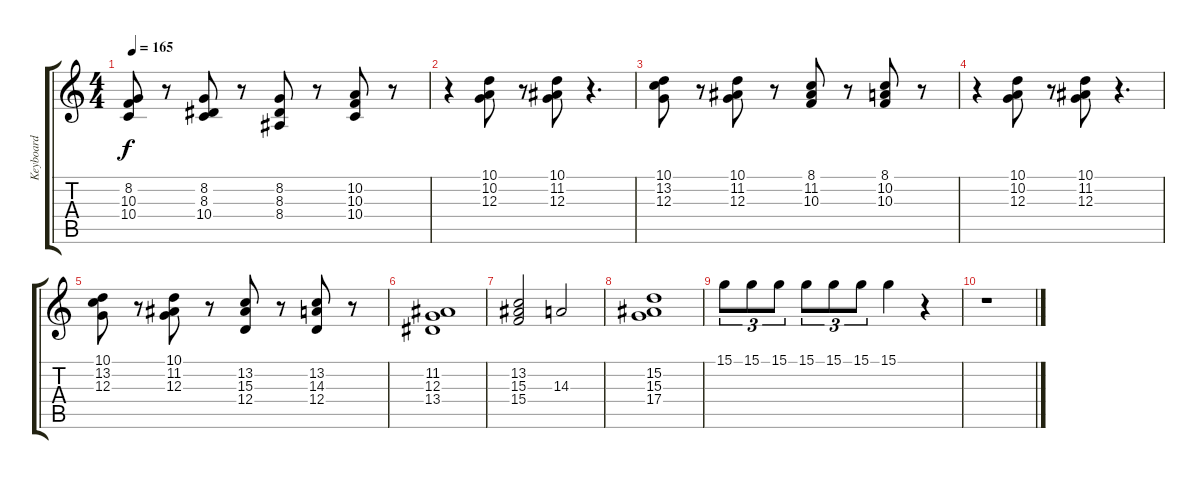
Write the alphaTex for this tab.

\track ("Keyboard " "Keyboard ") {instrument stringensemble1}
\staff {score tabs}
\tuning (E4 B3 G3 D3 A2 E2) {hide}
\ts (4 4)
\tempo 165
\clef g2
\ks c
(8.2 10.3 10.4).8{dy f} r.8 (8.2 8.3 10.4).8 r.8 (8.2 8.3 8.4).8 r.8 (10.2 10.3 10.4).8 r.8 |
r.4 (10.1 10.2 12.3).8 r.8 (10.1 11.2 12.3).8 r.4{d} |
(10.1 13.2 12.3).8 r.8 (10.1 11.2 12.3).8 r.8 (8.1 11.2 10.3).8 r.8 (8.1 10.2 10.3).8 r.8 |
r.4 (10.1 10.2 12.3).8 r.8 (10.1 11.2 12.3).8 r.4{d} |
(10.1 13.2 12.3).8 r.8 (10.1 11.2 12.3).8 r.8 (13.2 15.3 12.4).8 r.8 (13.2 14.3 12.4).8 r.8 |
(11.2 12.3 13.4).1 |
(13.2 15.3 15.4).2 14.3.2 |
(15.2 15.3 17.4).1 |
15.1.8{tu (3 2)} 15.1.8{tu (3 2)} 15.1.8{tu (3 2)} 15.1.8{tu (3 2)} 15.1.8{tu (3 2)} 15.1.8{tu (3 2)} 15.1.4 r.4 |
r.1
